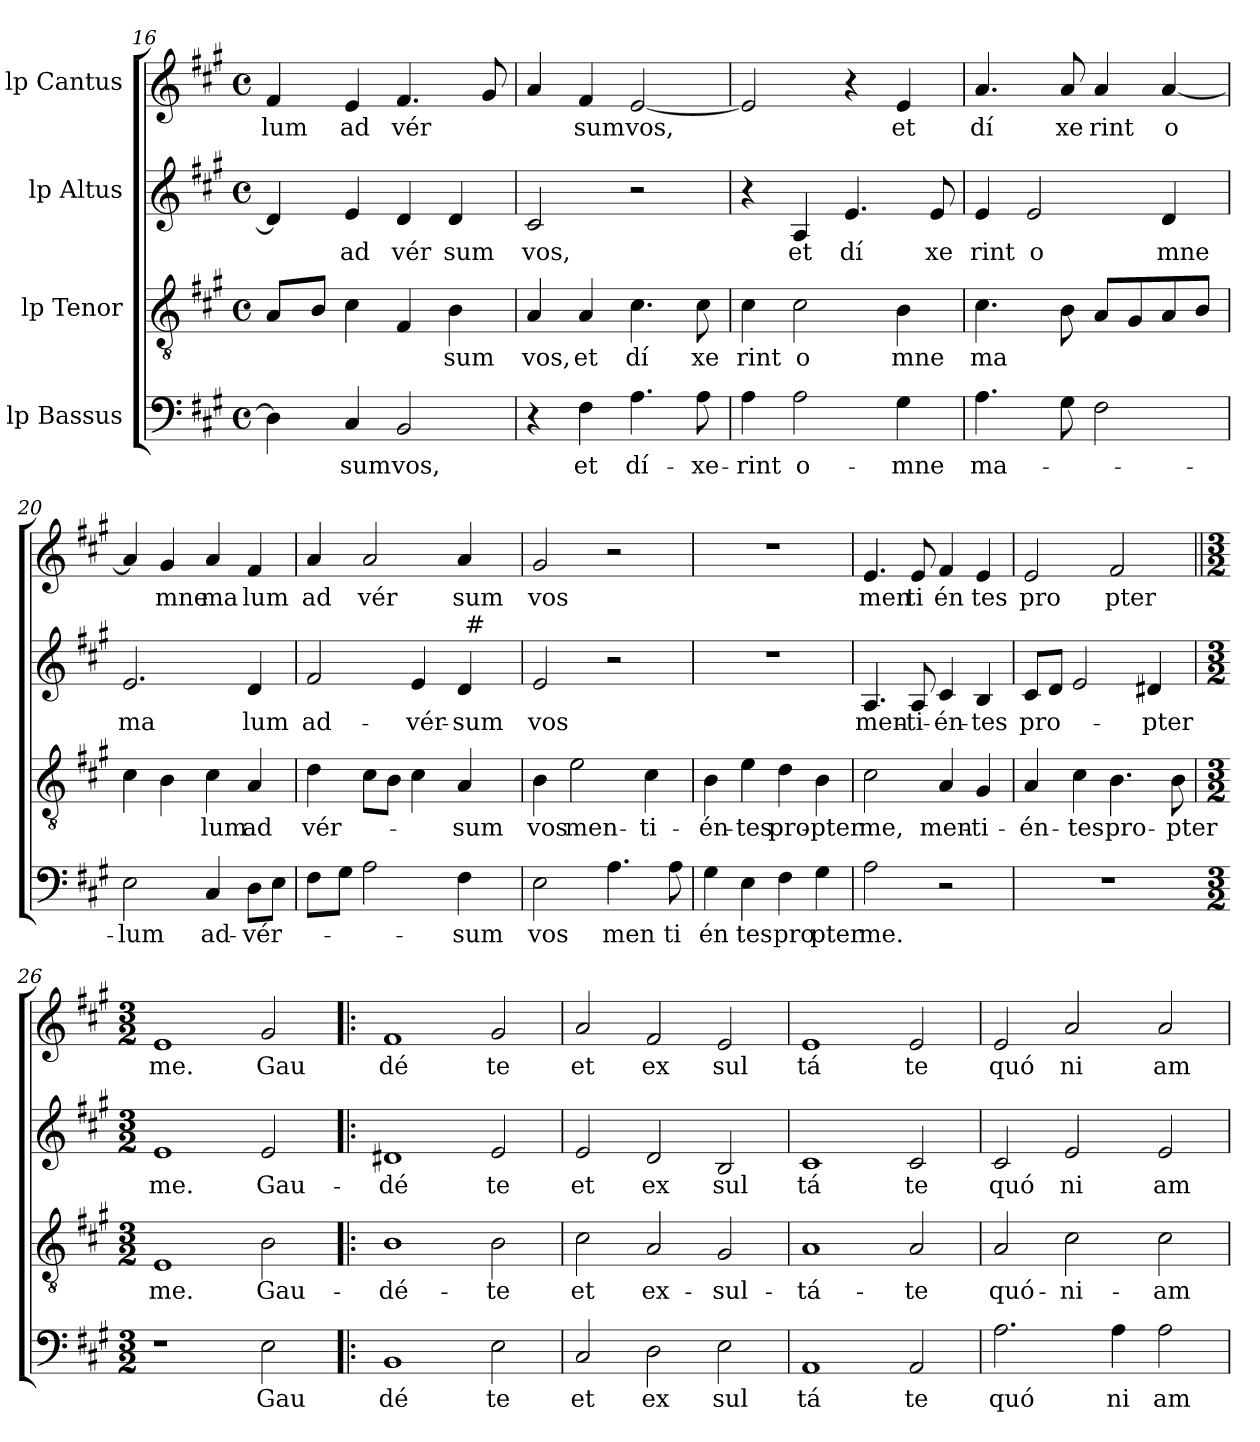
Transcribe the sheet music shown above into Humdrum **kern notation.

**kern	**text	**kern	**text	**kern	**text	**kern	**text
*part4	*part4	*part3	*part3	*part2	*part2	*part1	*part1
*staff4	*staff4	*staff3	*staff3	*staff2	*staff2	*staff1	*staff1
*I"lp Bassus	*	*I"lp Tenor	*	*I"lp Altus	*	*I"lp Cantus	*
!!LO:LB:g=z
*clefF4	*	*clefGv2	*	*clefG2	*	*clefG2	*
*k[f#c#g#]	*	*k[f#c#g#]	*	*k[f#c#g#]	*	*k[f#c#g#]	*
*A:	*	*A:	*	*A:	*	*A:	*
*M4/4	*	*M4/4	*	*M4/4	*	*M4/4	*
*met(c)	*	*met(c)	*	*met(c)	*	*met(c)	*
=16	=16	=16	=16	=16	=16	=16	=16
!	!	!	!	!	!	!	!LO:LY:b:cj
*	*	*^	*	*	*	*	*
4D\]	.	8A/L	16ryy	.	4d/]	.	4f#/	lum
.	.	.	2...ryy	.	.	.	.	.
.	.	8B/J	.	.	.	.	.	.
!	!LO:LY:b:cj	!	!	!	!	!LO:LY:b:cj	!	!LO:LY:b:cj
4C#/	sum	4c#\	.	.	4e/	ad	4e/	ad
!	!LO:LY:b:cj	!	!	!	!	!LO:LY:b:cj	!	!LO:LY:b
2BB/	vos,	4F#/	.	.	4d/	vér	4.f#/	vér
!	!	!	!	!LO:LY:b:cj	!	!LO:LY:b:cj	!	!
.	.	4B\	.	sum	4d/	sum	.	.
.	.	.	.	.	.	.	8g#/	.
=17	=17	=17	=17	=17	=17	=17	=17	=17
!	!	!	!	!LO:LY:b:cj	!	!LO:LY:b:cj	!	!
*	*	*v	*v	*	*	*	*	*
4r	.	4A/	vos,	2c#/	vos,	4a/	.
!	!LO:LY:b:cj	!	!LO:LY:b:cj	!	!	!	!LO:LY:b:cj
4F#\	et	4A/	et	.	.	4f#/	sum
!	!LO:LY:b:cj	!	!LO:LY:b:cj	!	!	!	!LO:LY:b:cj
4.A\	dí-	4.c#\	dí	2r	.	[<2e/	vos,
!	!LO:LY:b:cj	!	!LO:LY:b:cj	!	!	!	!
8A\	-xe-	8c#\	xe	.	.	.	.
=18	=18	=18	=18	=18	=18	=18	=18
!	!LO:LY:b:cj	!	!LO:LY:b:cj	!	!	!	!
4A\	-rint	4c#\	rint	4r	.	2e/]	.
!	!LO:LY:b:cj	!	!LO:LY:b:cj	!	!LO:LY:b:cj	!	!
2A\	o-	2c#\	o	4A/	et	.	.
!	!	!	!	!	!LO:LY:b:cj	!	!
.	.	.	.	4.e/	dí	4r	.
!	!LO:LY:b:cj	!	!LO:LY:b:cj	!	!	!	!LO:LY:b:cj
4G#\	-mne	4B\	mne	.	.	4e/	et
!	!	!	!	!	!LO:LY:b:cj	!	!
.	.	.	.	8e/	xe	.	.
=19	=19	=19	=19	=19	=19	=19	=19
!	!LO:LY:b	!	!LO:LY:b	!	!LO:LY:b:cj	!	!LO:LY:b:cj
4.A\	ma-	4.c#\	ma	4e/	rint	4.a/	dí
!	!	!	!	!	!LO:LY:b:cj	!	!
.	.	.	.	2e/	o	.	.
!	!	!	!	!	!	!	!LO:LY:b:cj
8G#\	.	8B\	.	.	.	8a/	xe
!	!	!	!	!	!	!	!LO:LY:b:cj
2F#\	.	8A/L	.	.	.	4a/	rint
.	.	8G#/	.	.	.	.	.
!	!	!	!	!	!LO:LY:b:cj	!	!LO:LY:b:cj
.	.	8A/	.	4d/	mne	[<4a/	o
.	.	8B/J	.	.	.	.	.
=20	=20	=20	=20	=20	=20	=20	=20
!	!LO:LY:b:cj	!	!	!	!LO:LY:b:cj	!	!
2E\	-lum	4c#\	.	2.e/	ma	4a/]	.
!	!	!	!	!	!	!	!LO:LY:b:cj
.	.	4B\	.	.	.	4g#/	mne
!	!LO:LY:b:cj	!	!LO:LY:b:cj	!	!	!	!LO:LY:b:cj
4C#/	ad-	4c#\	lum	.	.	4a/	ma
!	!LO:LY:b	!	!LO:LY:b:cj	!	!LO:LY:b:cj	!	!LO:LY:b:cj
8D\L	-vér-	4A/	ad	4d/	lum	4f#/	lum
8E\J	.	.	.	.	.	.	.
!!LO:PB:g=z
=21	=21	=21	=21	=21	=21	=21	=21
!	!	!	!LO:LY:b	!	!LO:LY:b:cj	!	!LO:LY:b:cj
*^	*	*	*	*^	*	*	*
8F#\L	32.ryy	.	4d\	vér-	2f#/	2ryy	ad-	4a/	ad
.	2ryy	.	.	.	.	.	.	.	.
8G#\J	.	.	.	.	.	.	.	.	.
!	!	!	!	!	!	!	!	!	!LO:LY:b:cj
2A\	.	.	8c#\L	.	.	.	.	2a/	vér
.	.	.	8B\J	.	.	.	.	.	.
!	!	!	!	!	!	!	!LO:LY:b:cj	!	!
.	.	.	4c#\	.	4e/	4ryy	-vér-	.	.
.	4ryy	.	.	.	.	.	.	.	.
!	!	!LO:LY:b:cj	!	!LO:LY:b:cj	!	!	!LO:LY:b:cj	!	!LO:LY:b:cj
4F#\	.	-sum	4A/	-sum	4d/	64ryy	-sum	4a/	sum
!	!	!	!	!	!	!LO:TX:a:t=#	!	!	!
.	.	.	.	.	.	8...ryy	.	.	.
.	8ryy	.	.	.	.	.	.	.	.
.	16ryy	.	.	.	.	.	.	.	.
.	64ryy	.	.	.	.	.	.	.	.
=22	=22	=22	=22	=22	=22	=22	=22	=22	=22
!	!	!LO:LY:b:cj	!	!LO:LY:b:cj	!	!	!LO:LY:b:cj	!	!LO:LY:b:cj
*v	*v	*	*	*	*v	*v	*	*	*
2E\	vos	4B\	vos	2e/	vos	2g#/	vos
!	!	!	!LO:LY:b:cj	!	!	!	!
.	.	2e\	men-	.	.	.	.
!	!LO:LY:b:cj	!	!	!	!	!	!
4.A\	men	.	.	2r	.	2r	.
!	!	!	!LO:LY:b:cj	!	!	!	!
.	.	4c#\	-ti-	.	.	.	.
!	!LO:LY:b:cj	!	!	!	!	!	!
8A\	ti	.	.	.	.	.	.
=23	=23	=23	=23	=23	=23	=23	=23
!	!LO:LY:b:cj	!	!LO:LY:b:cj	!	!	!	!
4G#\	én	4B\	-én-	1r	.	1r	.
!	!LO:LY:b:cj	!	!LO:LY:b:cj	!	!	!	!
4E\	tes	4e\	-tes	.	.	.	.
!	!LO:LY:b:cj	!	!LO:LY:b:cj	!	!	!	!
4F#\	pro	4d\	pro-	.	.	.	.
!	!LO:LY:b:cj	!	!LO:LY:b:cj	!	!	!	!
4G#\	pter	4B\	-pter	.	.	.	.
=24	=24	=24	=24	=24	=24	=24	=24
!	!LO:LY:b:cj	!	!LO:LY:b:cj	!	!LO:LY:b:cj	!	!LO:LY:b:cj
2A\	me.	2c#\	me,	4.A/	men-	4.e/	men
!	!	!	!	!	!LO:LY:b:cj	!	!LO:LY:b:cj
.	.	.	.	8A/	-ti-	8e/	ti
!	!	!	!LO:LY:b:cj	!	!LO:LY:b:cj	!	!LO:LY:b:cj
2r	.	4A/	men-	4c#/	-én-	4f#/	én
!	!	!	!LO:LY:b:cj	!	!LO:LY:b:cj	!	!LO:LY:b:cj
.	.	4G#/	-ti-	4B/	-tes	4e/	tes
=25	=25	=25	=25	=25	=25	=25	=25
!	!	!	!LO:LY:b:cj	!	!LO:LY:b	!	!LO:LY:b:cj
1r	.	4A/	-én-	8c#/L	pro-	2e/	pro
.	.	.	.	8d/J	.	.	.
!	!	!	!LO:LY:b:cj	!	!	!	!
.	.	4c#\	-tes	2e/	.	.	.
!	!	!	!LO:LY:b:cj	!	!	!	!LO:LY:b:cj
.	.	4.B\	pro-	.	.	2f#/	pter
!	!	!	!	!	!LO:LY:b:cj	!	!
.	.	.	.	4d#X/	-pter	.	.
!	!	!	!LO:LY:b:cj	!	!	!	!
.	.	8B\	-pter	.	.	.	.
=26	=26||	=26	=26||	=26	=26||	=26||	=26||
*M3/2	*	*M3/2	*	*M3/2	*	*M3/2	*
!	!	!	!LO:LY:b:cj	!	!LO:LY:b:cj	!	!LO:LY:b:cj
1r	.	1E	me.	1e	me.	1e	me.
!	!LO:LY:b:cj	!	!LO:LY:b:cj	!	!LO:LY:b:cj	!	!LO:LY:b:cj
2E\	Gau	2B\	Gau-	2e/	Gau-	2g#/	Gau
!!LO:LB:g=z
=27!|:	=27!|:	=27!|:	=27!|:	=27!|:	=27!|:	=27!|:	=27!|:
!	!LO:LY:b:cj	!	!LO:LY:b:cj	!	!LO:LY:b:cj	!	!LO:LY:b:cj
1BB	dé	1B	-dé-	1d#X	-dé	1f#	dé
!	!LO:LY:b:cj	!	!LO:LY:b:cj	!	!LO:LY:b:cj	!	!LO:LY:b:cj
2E\	te	2B\	-te	2e/	te	2g#/	te
=28	=28	=28	=28	=28	=28	=28	=28
!	!LO:LY:b:cj	!	!LO:LY:b:cj	!	!LO:LY:b:cj	!	!LO:LY:b:cj
2C#/	et	2c#\	et	2e/	et	2a/	et
!	!LO:LY:b:cj	!	!LO:LY:b:cj	!	!LO:LY:b:cj	!	!LO:LY:b:cj
2D\	ex	2A/	ex-	2d/	ex	2f#/	ex
!	!LO:LY:b:cj	!	!LO:LY:b:cj	!	!LO:LY:b:cj	!	!LO:LY:b:cj
2E\	sul	2G#/	-sul-	2B/	sul	2e/	sul
=29	=29	=29	=29	=29	=29	=29	=29
!	!LO:LY:b:cj	!	!LO:LY:b:cj	!	!LO:LY:b:cj	!	!LO:LY:b:cj
1AA	tá	1A	-tá-	1c#	tá	1e	tá
!	!LO:LY:b:cj	!	!LO:LY:b:cj	!	!LO:LY:b:cj	!	!LO:LY:b:cj
2AA/	te	2A/	-te	2c#/	te	2e/	te
=30	=30	=30	=30	=30	=30	=30	=30
!	!LO:LY:b:cj	!	!LO:LY:b:cj	!	!LO:LY:b:cj	!	!LO:LY:b:cj
2.A\	quó	2A/	quó-	2c#/	quó	2e/	quó
!	!	!	!LO:LY:b:cj	!	!LO:LY:b:cj	!	!LO:LY:b:cj
.	.	2c#\	-ni-	2e/	ni	2a/	ni
!	!LO:LY:b:cj	!	!	!	!	!	!
4A\	ni	.	.	.	.	.	.
!	!LO:LY:b:cj	!	!LO:LY:b:cj	!	!LO:LY:b:cj	!	!LO:LY:b:cj
2A\	am	2c#\	-am	2e/	am	2a/	am
=	=	=	=	=	=	=	=
*-	*-	*-	*-	*-	*-	*-	*-
